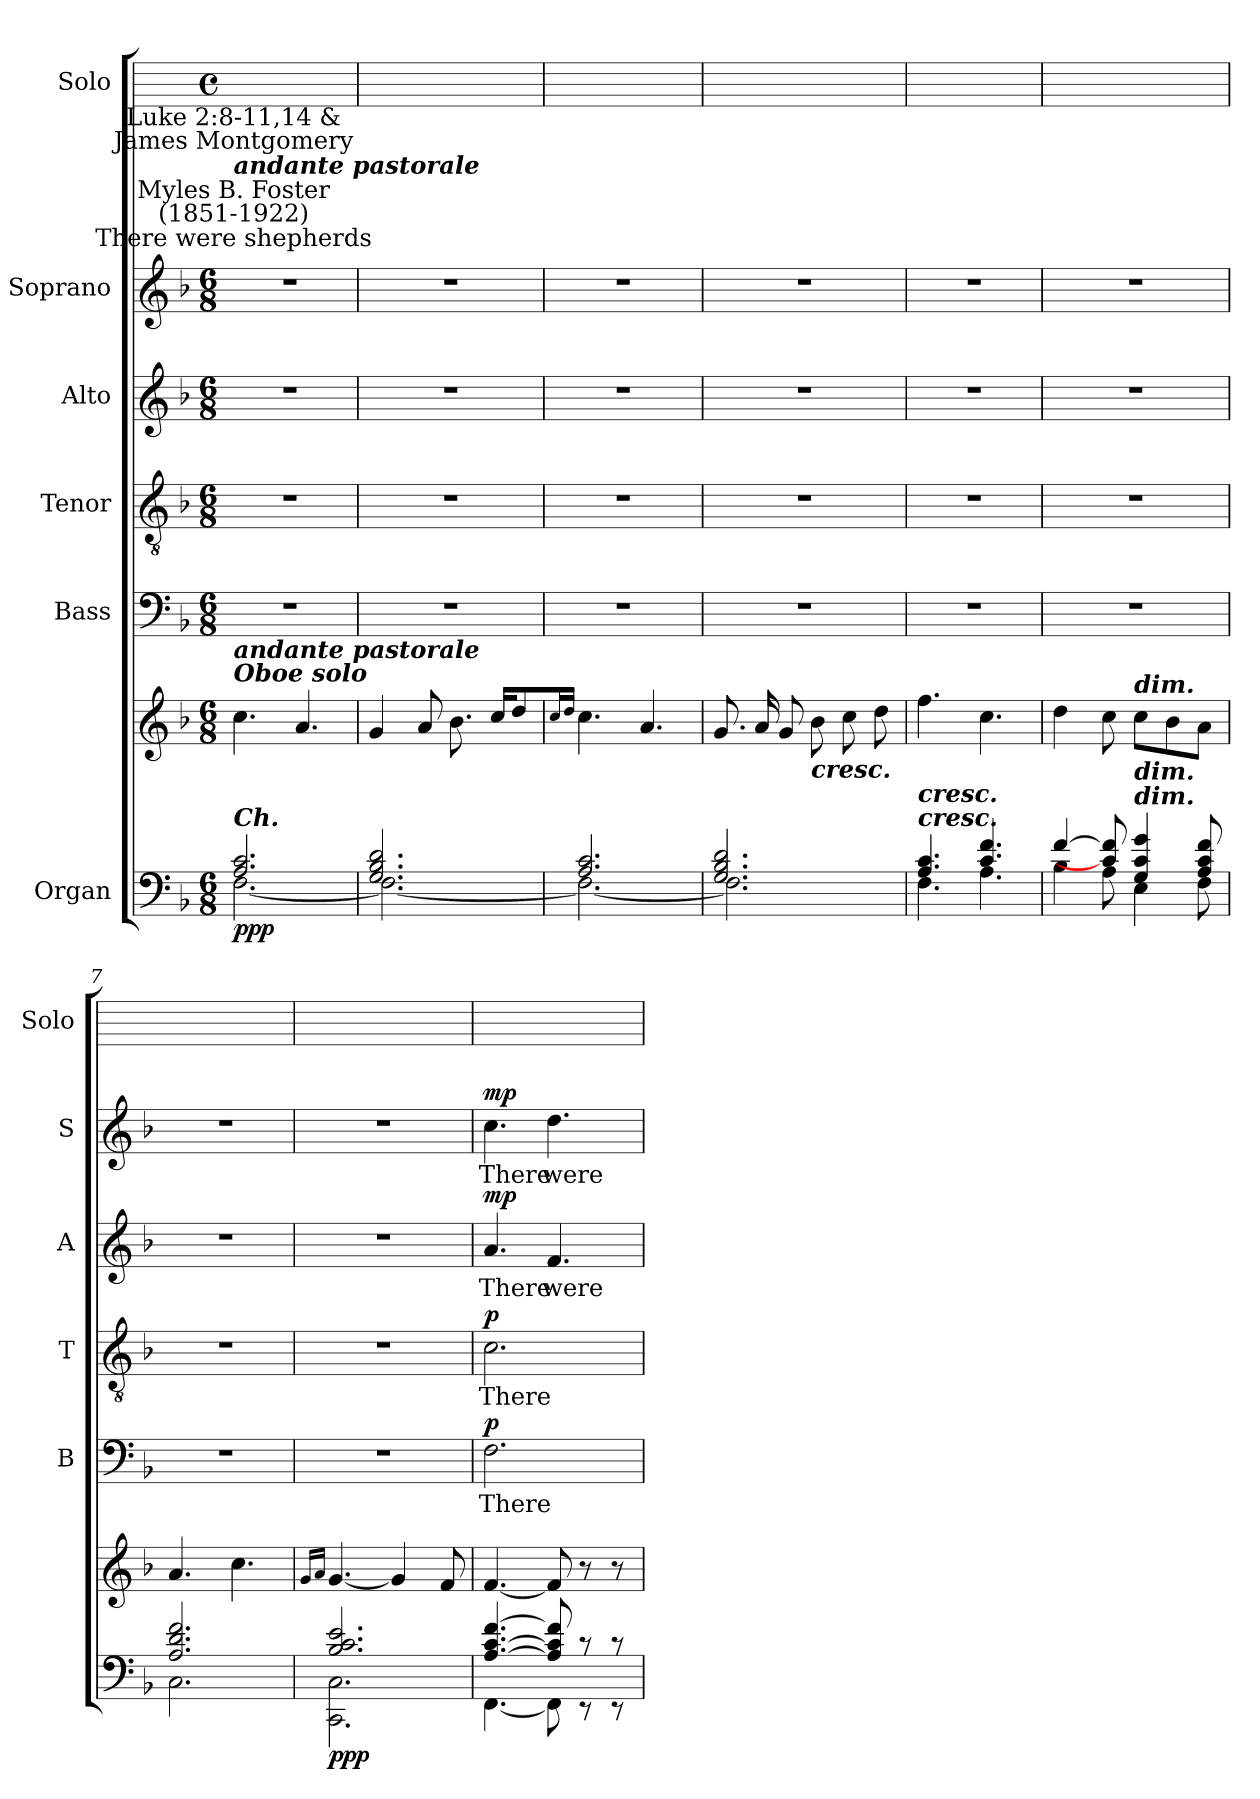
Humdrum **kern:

**kern	**kern	**dynam	**kern	**text	**dynam	**kern	**text	**dynam	**kern	**text	**dynam	**kern	**text	**dynam	**kern
*part6	*part6	*part6	*part5	*part5	*part5	*part4	*part4	*part4	*part3	*part3	*part3	*part2	*part2	*part2	*part1
*staff7	*staff6	*staff6/7	*staff5	*staff5	*staff5	*staff4	*staff4	*staff4	*staff3	*staff3	*staff3	*staff2	*staff2	*staff2	*staff1
*I"Organ	*	*	*I"Bass	*	*	*I"Tenor	*	*	*I"Alto	*	*	*I"Soprano	*	*	*I"Solo
*	*	*	*I'B	*	*	*I'T	*	*	*I'A	*	*	*I'S	*	*	*I'Solo
*clefF4	*clefG2	*	*clefF4	*	*	*clefGv2	*	*	*clefG2	*	*	*clefG2	*	*	*
*k[b-]	*k[b-]	*	*k[b-]	*	*	*k[b-]	*	*	*k[b-]	*	*	*k[b-]	*	*	*
*F:	*F:	*	*F:	*	*	*F:	*	*	*F:	*	*	*F:	*	*	*
*M6/8	*M6/8	*	*M6/8	*	*	*M6/8	*	*	*M6/8	*	*	*M6/8	*	*	*M4/4
*	*	*	*	*	*	*	*	*	*	*	*	*	*	*	*met(c)
=1	=1	=1	=1	=1	=1	=1	=1	=1	=1	=1	=1	=1	=1	=1	=1
*^	*	*	*	*	*	*	*	*	*	*	*	*	*	*	*
!	!	!	!	!	!	!	!	!	!	!	!	!	!LO:TX:a:cj:t=There were shepherds	!	!	!
!	!	!	!	!	!	!	!	!	!	!	!	!	!LO:TX:a:cj:t=Myles B. Foster\n(1851-1922)	!	!	!
!	!	!	!	!	!	!	!	!	!	!	!	!	!LO:TX:a:Bi:t=andante pastorale	!	!	!
!	!	!	!	!	!	!	!	!	!	!	!	!	!LO:TX:a:cj:t=Luke 2&colon;8-11,14 &\nJames Montgomery	!	!	!
!	!	!LO:TX:a:Bi:t=andante pastorale\nOboe solo	!	!	!	!	!	!	!	!	!	!	!	!	!	!
!LO:TX:a:Bi:t=Ch.	!	!	!	!	!	!	!	!	!	!	!	!	!	!	!	!
!	!	!	!LO:DY:b=2	!LO:N:vis=1	!	!	!LO:N:vis=1	!	!	!LO:N:vis=1	!	!	!LO:N:vis=1	!	!	!
!	!	!	!LO:DY:n=1:b=2	!	!	!	!	!	!	!	!	!	!	!	!	!
!	!	!	!LO:DY:n=2:b	!	!	!	!	!	!	!	!	!	!	!	!	!
2.A/ 2.c/	[2.F\	4.cc	p p p	2.r	.	.	2.r	.	.	2.r	.	.	2.r	.	.	2.r
.	.	4.a	.	.	.	.	.	.	.	.	.	.	.	.	.	.
=2	=2	=2	=2	=2	=2	=2	=2	=2	=2	=2	=2	=2	=2	=2	=2	=2
!	!	!	!	!LO:N:vis=1	!	!	!LO:N:vis=1	!	!	!LO:N:vis=1	!	!	!LO:N:vis=1	!	!	!
2.G/ 2.B-/ 2.d/	2.F\_	4g	.	2.r	.	.	2.r	.	.	2.r	.	.	2.r	.	.	2.r
.	.	8a	.	.	.	.	.	.	.	.	.	.	.	.	.	.
.	.	8.b-L	.	.	.	.	.	.	.	.	.	.	.	.	.	.
.	.	16ccL	.	.	.	.	.	.	.	.	.	.	.	.	.	.
.	.	8dd	.	.	.	.	.	.	.	.	.	.	.	.	.	.
=3	=3	=3	=3	=3	=3	=3	=3	=3	=3	=3	=3	=3	=3	=3	=3	=3
.	.	16qqcc/L	.	.	.	.	.	.	.	.	.	.	.	.	.	.
.	.	16qqdd/JJ	.	.	.	.	.	.	.	.	.	.	.	.	.	.
!	!	!	!	!LO:N:vis=1	!	!	!LO:N:vis=1	!	!	!LO:N:vis=1	!	!	!LO:N:vis=1	!	!	!
2.A/ 2.c/	2.F\_	4.cc	.	2.r	.	.	2.r	.	.	2.r	.	.	2.r	.	.	2.r
.	.	4.a	.	.	.	.	.	.	.	.	.	.	.	.	.	.
=4	=4	=4	=4	=4	=4	=4	=4	=4	=4	=4	=4	=4	=4	=4	=4	=4
!	!	!	!	!LO:N:vis=1	!	!	!LO:N:vis=1	!	!	!LO:N:vis=1	!	!	!LO:N:vis=1	!	!	!
2.G/ 2.B-/ 2.d/	2.F\]	8.gL	.	2.r	.	.	2.r	.	.	2.r	.	.	2.r	.	.	2.r
.	.	16aL	.	.	.	.	.	.	.	.	.	.	.	.	.	.
.	.	8gJ	.	.	.	.	.	.	.	.	.	.	.	.	.	.
!	!	!LO:TX:b:Bi:t=cresc.	!	!	!	!	!	!	!	!	!	!	!	!	!	!
.	.	8b-L	.	.	.	.	.	.	.	.	.	.	.	.	.	.
.	.	8cc	.	.	.	.	.	.	.	.	.	.	.	.	.	.
.	.	8ddJ	.	.	.	.	.	.	.	.	.	.	.	.	.	.
=5	=5	=5	=5	=5	=5	=5	=5	=5	=5	=5	=5	=5	=5	=5	=5	=5
!LO:TX:a:Bi:t=cresc.	!	!	!	!	!	!	!	!	!	!	!	!	!	!	!	!
!LO:TX:a:Bi:t=cresc.	!	!	!	!	!	!	!	!	!	!	!	!	!	!	!	!
!	!	!	!	!LO:N:vis=1	!	!	!LO:N:vis=1	!	!	!LO:N:vis=1	!	!	!LO:N:vis=1	!	!	!
4.A/ 4.c/	4.F\	4.ff	.	2.r	.	.	2.r	.	.	2.r	.	.	2.r	.	.	2.r
4.c/ 4.f/	4.A\	4.cc	.	.	.	.	.	.	.	.	.	.	.	.	.	.
=6	=6	=6	=6	=6	=6	=6	=6	=6	=6	=6	=6	=6	=6	=6	=6	=6
!	!	!	!	!LO:N:vis=1	!	!	!LO:N:vis=1	!	!	!LO:N:vis=1	!	!	!LO:N:vis=1	!	!	!
[4f/	4B-\	4dd	.	2.r	.	.	2.r	.	.	2.r	.	.	2.r	.	.	2.r
8c/] 8f/]	8A\	8cc	.	.	.	.	.	.	.	.	.	.	.	.	.	.
!	!	!LO:TX:a:Bi:t=dim.	!	!	!	!	!	!	!	!	!	!	!	!	!	!
!LO:TX:a:Bi:t=dim.	!	!	!	!	!	!	!	!	!	!	!	!	!	!	!	!
!LO:TX:a:Bi:t=dim.	!	!	!	!	!	!	!	!	!	!	!	!	!	!	!	!
4G/ 4c/ 4g/	4E\	8ccL	.	.	.	.	.	.	.	.	.	.	.	.	.	.
.	.	8b-	.	.	.	.	.	.	.	.	.	.	.	.	.	.
8A/ 8c/ 8f/	8F\	8aJ	.	.	.	.	.	.	.	.	.	.	.	.	.	.
=7	=7	=7	=7	=7	=7	=7	=7	=7	=7	=7	=7	=7	=7	=7	=7	=7
!	!	!	!	!LO:N:vis=1	!	!	!LO:N:vis=1	!	!	!LO:N:vis=1	!	!	!LO:N:vis=1	!	!	!
2.A/ 2.d/ 2.f/	2.C\	4.a	.	2.r	.	.	2.r	.	.	2.r	.	.	2.r	.	.	2.r
.	.	4.cc	.	.	.	.	.	.	.	.	.	.	.	.	.	.
=8	=8	=8	=8	=8	=8	=8	=8	=8	=8	=8	=8	=8	=8	=8	=8	=8
.	.	16qqgLL	.	.	.	.	.	.	.	.	.	.	.	.	.	.
.	.	16qqaJJ	.	.	.	.	.	.	.	.	.	.	.	.	.	.
!	!	!	!LO:DY:b=2	!LO:N:vis=1	!	!	!LO:N:vis=1	!	!	!LO:N:vis=1	!	!	!LO:N:vis=1	!	!	!
!	!	!	!LO:DY:n=1:b=2	!	!	!	!	!	!	!	!	!	!	!	!	!
!	!	!	!LO:DY:n=2:b	!	!	!	!	!	!	!	!	!	!	!	!	!
2.B-/ 2.c/ 2.e/	2.CC\ 2.C\	[4.g	p p p	2.r	.	.	2.r	.	.	2.r	.	.	2.r	.	.	2.r
.	.	4g]	.	.	.	.	.	.	.	.	.	.	.	.	.	.
.	.	8f	.	.	.	.	.	.	.	.	.	.	.	.	.	.
=9	=9	=9	=9	=9	=9	=9	=9	=9	=9	=9	=9	=9	=9	=9	=9	=9
!	!	!	!	!	!LO:LY:b	!LO:DY:b	!	!LO:LY:b	!LO:DY:b	!	!LO:LY:b	!LO:DY:b	!	!LO:LY:b	!LO:DY:b	!
[4.A/ [4.c/ [4.f/	[4.FF\	[4.f	.	2.F	There	p	2.c	There	p	4.a	There	mp	4.cc	There	mp	2.r
!	!	!	!	!	!	!	!	!	!	!	!LO:LY:b	!	!	!LO:LY:b	!	!
8A/] 8c/] 8f/]	8FF\]	8f]	.	.	.	.	.	.	.	4.f	were	.	4.dd	were	.	.
8r	8r	8r	.	.	.	.	.	.	.	.	.	.	.	.	.	.
8r	8r	8r	.	.	.	.	.	.	.	.	.	.	.	.	.	.
*v	*v	*	*	*	*	*	*	*	*	*	*	*	*	*	*	*
=	=	=	=	=	=	=	=	=	=	=	=	=	=	=	=
*-	*-	*-	*-	*-	*-	*-	*-	*-	*-	*-	*-	*-	*-	*-	*-
